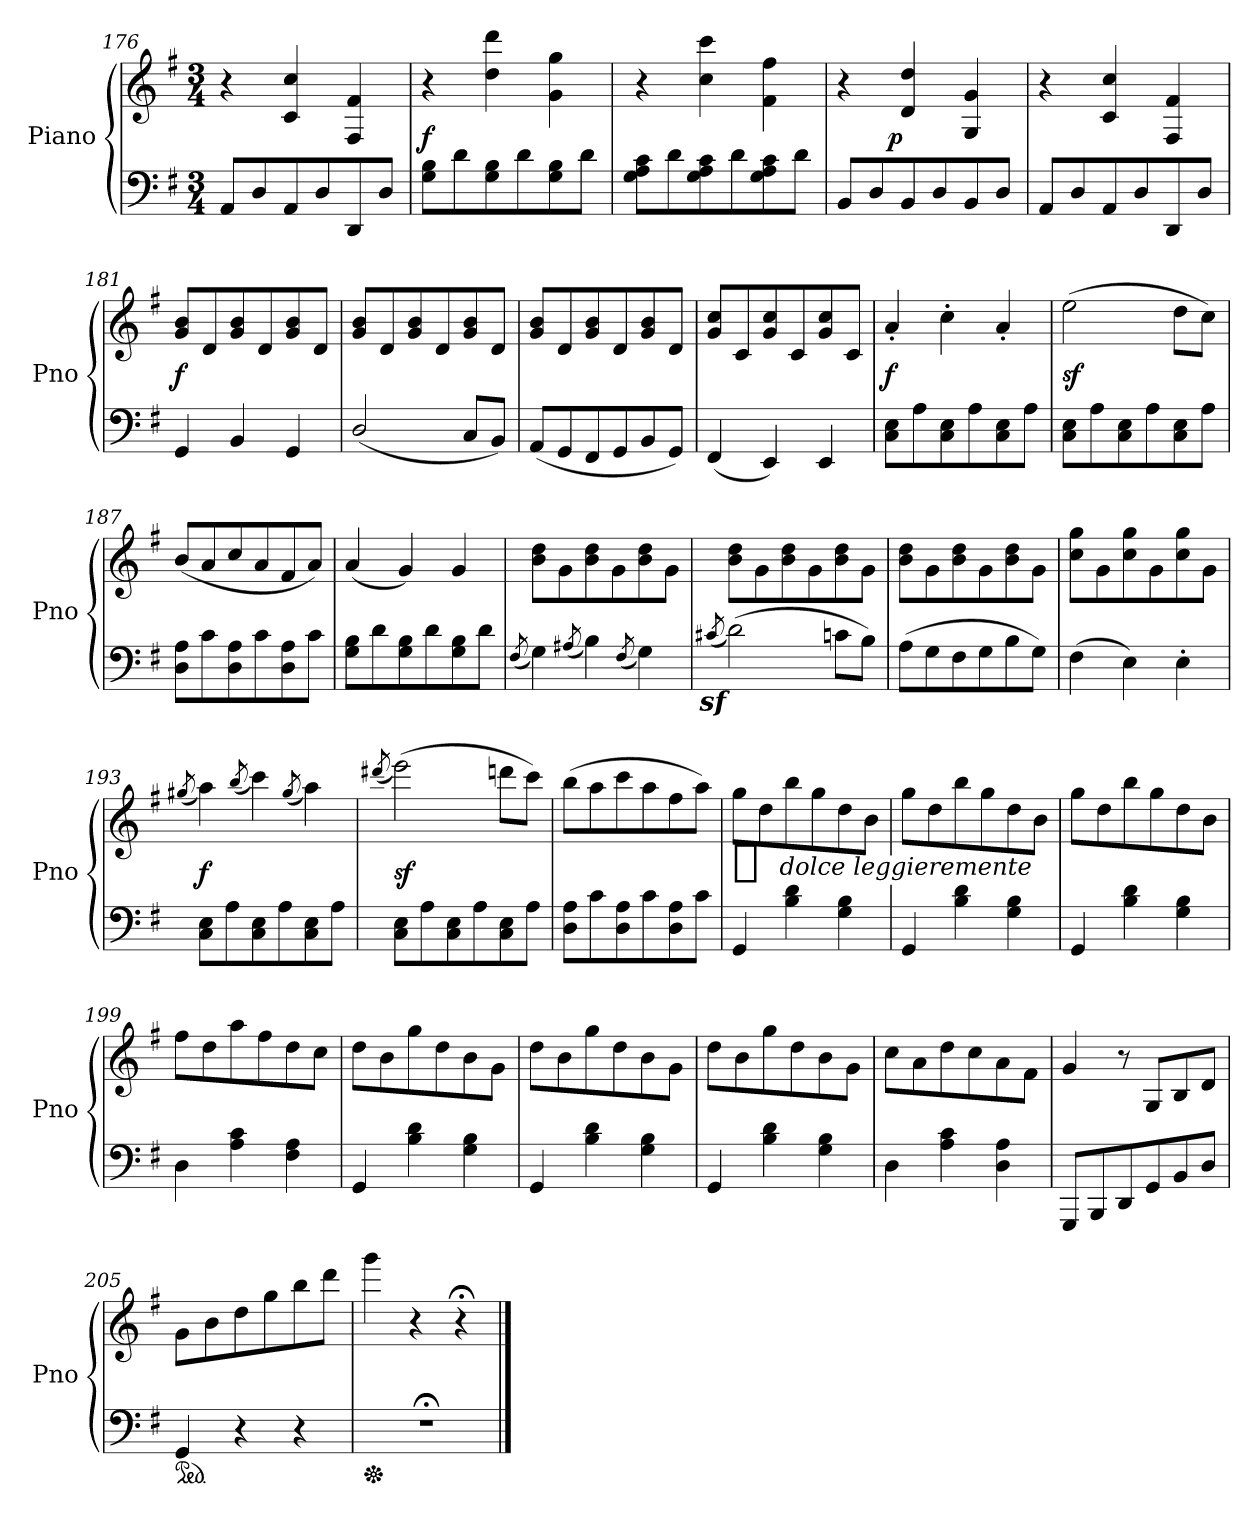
**kern	**kern	**dynam
*part1	*part1	*part1
*staff2	*staff1	*staff1/2
*I"Piano	*	*
*I'Pno	*	*
*clefF4	*clefG2	*
*k[f#]	*k[f#]	*
*G:	*G:	*
*M3/4	*M3/4	*
=176	=176	=176
8AAL	4r	.
8D	.	.
8AA	4c 4cc	.
8D	.	.
8DD	4F# 4f#	.
8DJ	.	.
=177	=177	=177
8G 8BL	4r	f
8d	.	.
8G 8B	4dd 4ddd	.
8d	.	.
8G 8B	4g 4gg	.
8dJ	.	.
=178	=178	=178
8G 8A 8cL	4r	.
8d	.	.
8G 8A 8c	4cc 4ccc	.
8d	.	.
8G 8A 8c	4f# 4ff#	.
8dJ	.	.
=179	=179	=179
8BBL	4r	.
8D	.	.
!	!	!LO:DY:rj
8BB	4d 4dd	p
8D	.	.
8BB	4G 4g	.
8DJ	.	.
=180	=180	=180
8AAL	4r	.
8D	.	.
8AA	4c 4cc	.
8D	.	.
8DD	4F# 4f#	.
8DJ	.	.
=181	=181	=181
4GG	8g 8bL	f
.	8d	.
4BB	8g 8b	.
.	8d	.
4GG	8g 8b	.
.	8dJ	.
=182	=182	=182
(2D/	8g 8bL	.
.	8d	.
.	8g 8b	.
.	8d	.
8CL	8g 8b	.
8BBJ)	8dJ	.
=183	=183	=183
(8AAL	8g 8bL	.
8GG	8d	.
8FF#	8g 8b	.
8GG	8d	.
8BB	8g 8b	.
8GGJ)	8dJ	.
=184	=184	=184
(4FF#	8g 8ccL	.
.	8c	.
4EE)	8g 8cc	.
.	8c	.
4EE	8g 8cc	.
.	8cJ	.
=185	=185	=185
8C 8EL	4a'	f
8A	.	.
8C 8E	4cc'	.
8A	.	.
8C 8E	4a'	.
8AJ	.	.
=186	=186	=186
8C 8EL	(2ee	sf
8A	.	.
8C 8E	.	.
8A	.	.
8C 8E	8ddL	.
8AJ	8ccJ)	.
=187	=187	=187
8D 8AL	(8bL	.
8c	8a	.
8D 8A	8cc	.
8c	8a	.
8D 8A	8f#	.
8cJ	8aJ)	.
=188	=188	=188
8G 8BL	(4a	.
8d	.	.
8G 8B	4g)	.
8d	.	.
8G 8B	4g	.
8dJ	.	.
=189	=189	=189
(8qF#	.	.
4G)	8b 8ddL	.
.	8g	.
(8qA#X	.	.
4B)	8b 8dd	.
.	8g	.
(8qF#	.	.
4G)	8b 8dd	.
.	8gJ	.
=190	=190	=190
(8qc#X	.	.
!LO:DY:rj	!	!
(2dz)	8b\ 8dd\L	.
.	8g\	.
.	8b\ 8dd\	.
.	8g\	.
8cnL	8b\ 8dd\	.
8BJ)	8g\J	.
=191	=191	=191
(8AL	8b\ 8dd\L	.
8G	8g\	.
8F#	8b\ 8dd\	.
8G	8g\	.
8B	8b\ 8dd\	.
8GJ)	8g\J	.
=192	=192	=192
(4F#	8cc 8ggL	.
.	8g	.
4E)	8cc 8gg	.
.	8g	.
4E'	8cc 8gg	.
.	8gJ	.
=193	=193	=193
.	(8qgg#X	.
8C 8EL	4aa)	f
8A	.	.
.	(8qbb	.
8C 8E	4ccc)	.
8A	.	.
.	(8qgg#	.
8C 8E	4aa)	.
8AJ	.	.
=194	=194	=194
.	(8qddd#X	.
8C 8EL	(2eee)	sf
8A	.	.
8C 8E	.	.
8A	.	.
8C 8E	8dddnL	.
8AJ	8cccJ)	.
=195	=195	=195
8D 8AL	(8bbL	.
8c	8aa	.
8D 8A	8ccc	.
8c	8aa	.
8D 8A	8ff#	.
8cJ	8aaJ)	.
=196	=196	=196
!	!	!LO:DY:t=%s dolce leggieremente
4GG	8ggL	p
.	8dd	.
4B 4d	8bb	.
.	8gg	.
4G 4B	8dd	.
.	8bJ	.
=197	=197	=197
4GG	8ggL	.
.	8dd	.
4B 4d	8bb	.
.	8gg	.
4G 4B	8dd	.
.	8bJ	.
=198	=198	=198
4GG	8ggL	.
.	8dd	.
4B 4d	8bb	.
.	8gg	.
4G 4B	8dd	.
.	8bJ	.
=199	=199	=199
4D	8ff#L	.
.	8dd	.
4A 4c	8aa	.
.	8ff#	.
4F# 4A	8dd	.
.	8ccJ	.
=200	=200	=200
4GG	8ddL	.
.	8b	.
4B 4d	8gg	.
.	8dd	.
4G 4B	8b	.
.	8gJ	.
=201	=201	=201
4GG	8ddL	.
.	8b	.
4B 4d	8gg	.
.	8dd	.
4G 4B	8b	.
.	8gJ	.
=202	=202	=202
4GG	8ddL	.
.	8b	.
4B 4d	8gg	.
.	8dd	.
4G 4B	8b	.
.	8gJ	.
=203	=203	=203
4D	8cc\L	.
.	8a\	.
4A 4c	8dd\	.
.	8cc\	.
4D 4A	8a\	.
.	8f#\J	.
=204	=204	=204
8GGGL	4g	.
8BBB	.	.
8DD	8r	.
8GG	8GL	.
8BB	8B	.
8DJ	8dJ	.
=205	=205	=205
*ped	*	*
4GG	8gL	.
.	8b	.
4r	8dd	.
.	8gg	.
4r	8bb	.
.	8dddJ	.
=206	=206	=206
*Xped	*	*
2.r;<	4ggg	.
.	4r	.
.	4r;<	.
==	==	==
*-	*-	*-
